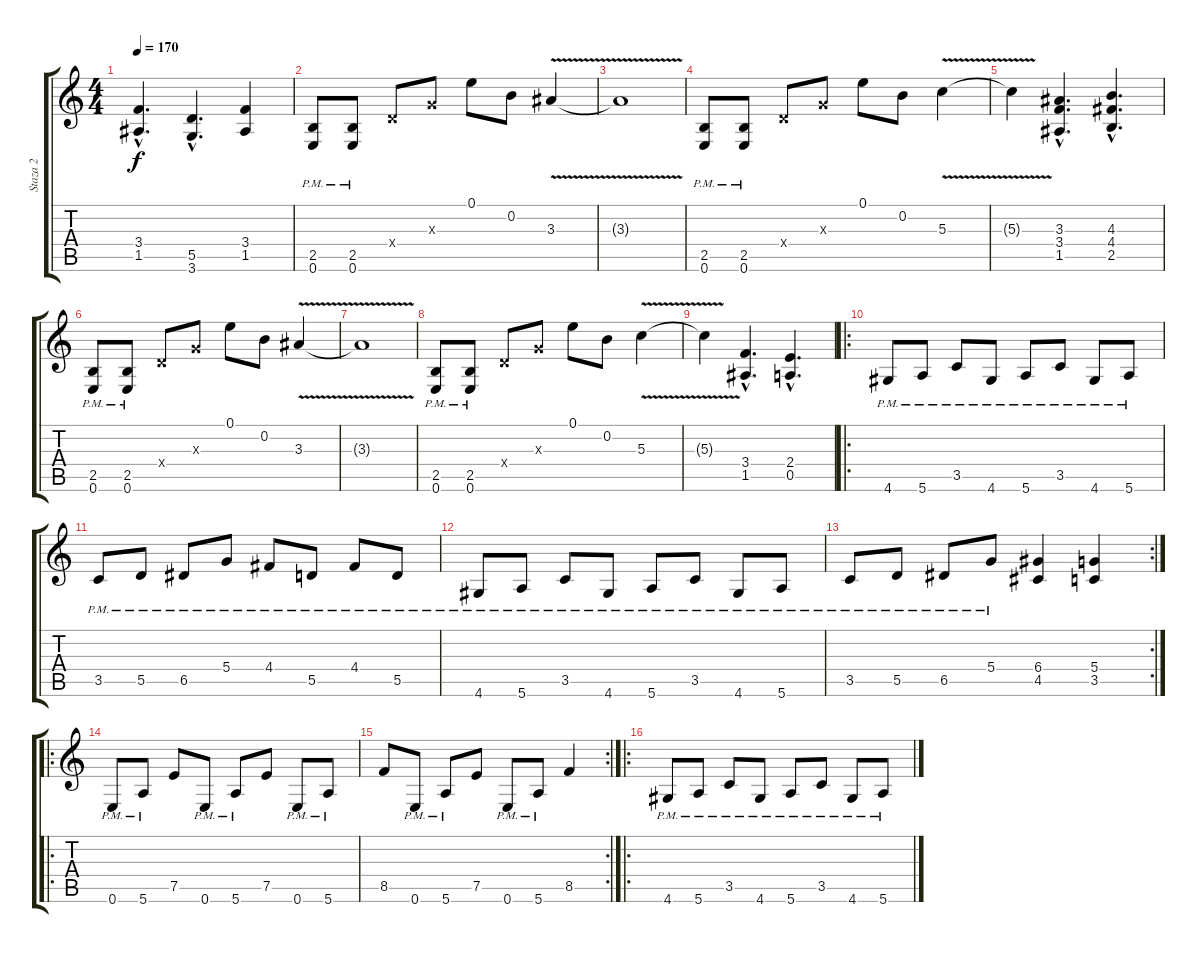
\track ("Staza 2" "Staza 2") {instrument distortionguitar}
\staff {score tabs}
\tuning (E4 B3 G3 D3 A2 E2) {hide}
\ts (4 4)
\tempo 170
\clef g2
\ks c
(3.4{hac} 1.5{hac}).4{d dy f} (5.5{hac} 3.6{hac}).4{d} (3.4 1.5).4 |
(2.5{pm} 0.6{pm}).8 (2.5{pm} 0.6{pm}).8 0.4{x}.8 0.3{x}.8 0.1.8 0.2.8 3.3{v}.4 |
3.3{t}.1 |
(2.5{pm} 0.6{pm}).8 (2.5{pm} 0.6{pm}).8 0.4{x}.8 0.3{x}.8 0.1.8 0.2.8 5.3{v}.4 |
5.3{t}.4 (3.3{hac} 3.4{hac} 1.5{hac}).4{d} (4.3{hac} 4.4{hac} 2.5{hac}).4{d} |
(2.5{pm} 0.6{pm}).8 (2.5{pm} 0.6{pm}).8 0.4{x}.8 0.3{x}.8 0.1.8 0.2.8 3.3{v}.4 |
3.3{t}.1 |
(2.5{pm} 0.6{pm}).8 (2.5{pm} 0.6{pm}).8 0.4{x}.8 0.3{x}.8 0.1.8 0.2.8 5.3{v}.4 |
5.3{t}.4 (3.4{hac} 1.5{hac}).4{d} (2.4{hac} 0.5{hac}).4{d} |
\ro
4.6{pm}.8 5.6{pm}.8 3.5{pm}.8 4.6{pm}.8 5.6{pm}.8 3.5{pm}.8 4.6{pm}.8 5.6{pm}.8 |
3.5{pm}.8 5.5{pm}.8 6.5{pm}.8 5.4{pm}.8 4.4{pm}.8 5.5{pm}.8 4.4{pm}.8 5.5{pm}.8 |
4.6{pm}.8 5.6{pm}.8 3.5{pm}.8 4.6{pm}.8 5.6{pm}.8 3.5{pm}.8 4.6{pm}.8 5.6{pm}.8 |
\rc 2
3.5{pm}.8 5.5{pm}.8 6.5{pm}.8 5.4{pm}.8 (6.4 4.5).4 (5.4 3.5).4 |
\ro
0.6{pm}.8 5.6{pm}.8 7.5.8 0.6{pm}.8 5.6{pm}.8 7.5.8 0.6{pm}.8 5.6{pm}.8 |
\rc 2
8.5.8 0.6{pm}.8 5.6{pm}.8 7.5.8 0.6{pm}.8 5.6{pm}.8 8.5.4 |
\ro
4.6{pm}.8 5.6{pm}.8 3.5{pm}.8 4.6{pm}.8 5.6{pm}.8 3.5{pm}.8 4.6{pm}.8 5.6{pm}.8
